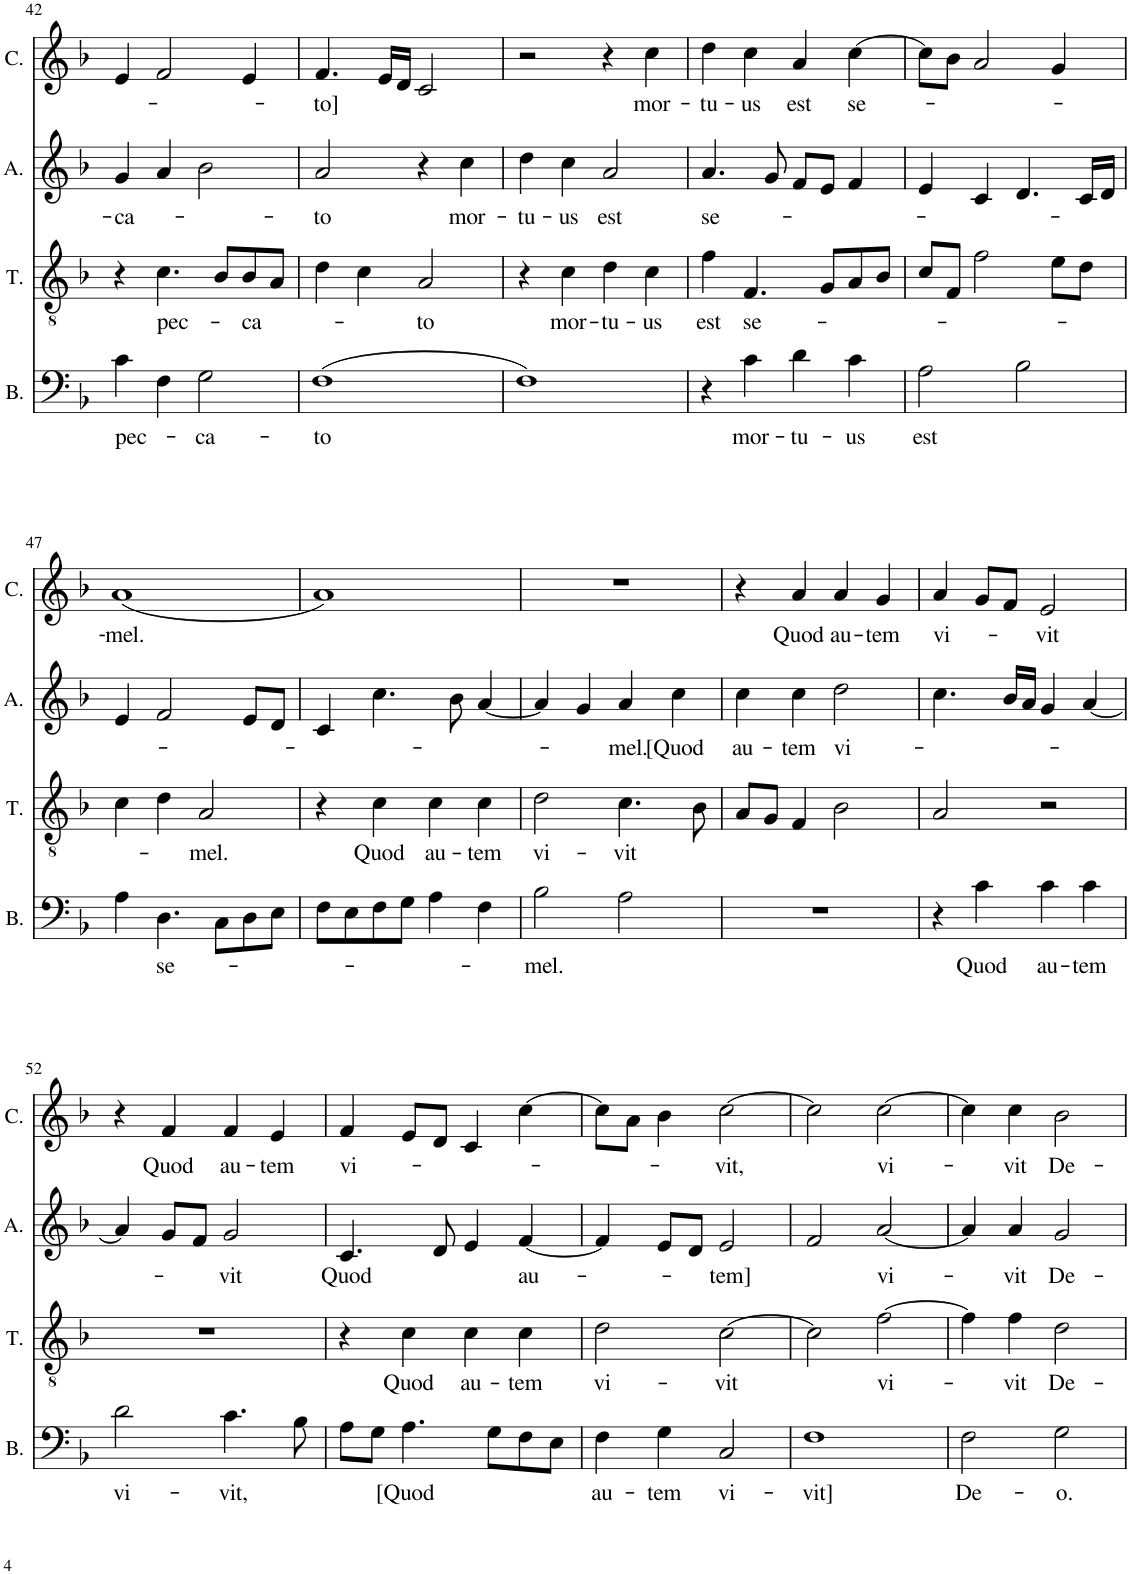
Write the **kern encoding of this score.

**kern	**text	**kern	**text	**kern	**text	**kern	**text
*part4	*part4	*part3	*part3	*part2	*part2	*part1	*part1
*staff4	*staff4	*staff3	*staff3	*staff2	*staff2	*staff1	*staff1
*I"Bassus	*	*I"Tenor	*	*I"Altus	*	*I"Cantus	*
*I'B.	*	*I'T.	*	*I'A.	*	*I'C.	*
!!LO:PB:g=z
*clefF4	*	*clefGv2	*	*clefG2	*	*clefG2	*
*k[b-]	*	*k[b-]	*	*k[b-]	*	*k[b-]	*
*M2/2	*	*M2/2	*	*M2/2	*	*M2/2	*
*met(c|)	*	*met(c|)	*	*met(c|)	*	*met(c|)	*
=42	=42	=42	=42	=42	=42	=42	=42
!	!LO:LY:b	!	!	!	!LO:LY:b	!	!
4c\	pec-	4r	.	4g/	-ca-	4e/	.
!	!	!	!LO:LY:b	!	!	!	!
4F\	.	4.c\	pec-	4a/	.	2f/	.
!	!LO:LY:b	!	!	!	!	!	!
2G\	-ca-	.	.	2b-\	.	.	.
.	.	8B-/L	.	.	.	.	.
!	!	!	!LO:LY:b	!	!	!	!
.	.	8B-/	ca-	.	.	4e/	.
.	.	8A/J	.	.	.	.	.
=43	=43	=43	=43	=43	=43	=43	=43
!	!LO:LY:b	!	!	!	!LO:LY:b	!	!LO:LY:b
(1F	to	4d\	.	2a/	-to	4.f/	-to]
.	.	4c\	.	.	.	.	.
.	.	.	.	.	.	16e/LL	.
.	.	.	.	.	.	16d/JJ	.
!	!	!	!LO:LY:b	!	!	!	!
.	.	2A/	-to	4r	.	2c/	.
!	!	!	!	!	!LO:LY:b	!	!
.	.	.	.	4cc\	mor-	.	.
=44	=44	=44	=44	=44	=44	=44	=44
!	!	!	!	!	!LO:LY:b	!	!
1F)	.	4r	.	4dd\	-tu-	2r	.
!	!	!	!LO:LY:b	!	!LO:LY:b	!	!
.	.	4c\	mor-	4cc\	-us	.	.
!	!	!	!LO:LY:b	!	!LO:LY:b	!	!
.	.	4d\	-tu-	2a/	est	4r	.
!	!	!	!LO:LY:b	!	!	!	!LO:LY:b
.	.	4c\	-us	.	.	4cc\	mor-
=45	=45	=45	=45	=45	=45	=45	=45
!	!	!	!LO:LY:b	!	!LO:LY:b	!	!LO:LY:b
4r	.	4f\	est	4.a/	se-	4dd\	-tu-
!	!LO:LY:b	!	!LO:LY:b	!	!	!	!LO:LY:b
4c\	mor-	4.F/	se-	.	.	4cc\	-us
.	.	.	.	8g/	.	.	.
!	!LO:LY:b	!	!	!	!	!	!LO:LY:b
4d\	-tu-	.	.	8f/L	.	4a/	est
.	.	8G/L	.	8e/J	.	.	.
!	!LO:LY:b	!	!	!	!	!	!LO:LY:b
4c\	-us	8A/	.	4f/	.	[4cc\	se-
.	.	8B-/J	.	.	.	.	.
=46	=46	=46	=46	=46	=46	=46	=46
!	!LO:LY:b	!	!	!	!	!	!
2A\	est	8c/L	.	4e/	.	8cc\L]	.
.	.	8F/J	.	.	.	8b-\J	.
.	.	2f\	.	4c/	.	2a/	.
2B-\	.	.	.	4.d/	.	.	.
.	.	8e\L	.	.	.	4g/	.
.	.	8d\J	.	16c/LL	.	.	.
.	.	.	.	16d/JJ	.	.	.
!!LO:LB:g=z
=47	=47	=47	=47	=47	=47	=47	=47
!	!	!	!	!	!	!	!LO:LY:b
4A\	.	4c\	.	4e/	.	(1a	-mel.
!	!LO:LY:b	!	!	!	!	!	!
4.D\	se-	4d\	.	2f/	.	.	.
!	!	!	!LO:LY:b	!	!	!	!
.	.	2A/	-mel.	.	.	.	.
8C\L	.	.	.	.	.	.	.
8D\	.	.	.	8e/L	.	.	.
8E\J	.	.	.	8d/J	.	.	.
=48	=48	=48	=48	=48	=48	=48	=48
8F\L	.	4r	.	4c/	.	1a)	.
8E\	.	.	.	.	.	.	.
!	!	!	!LO:LY:b	!	!	!	!
8F\	.	4c\	Quod	4.cc\	.	.	.
8G\J	.	.	.	.	.	.	.
!	!	!	!LO:LY:b	!	!	!	!
4A\	.	4c\	au-	.	.	.	.
.	.	.	.	8b-\	.	.	.
!	!	!	!LO:LY:b	!	!	!	!
4F\	.	4c\	-tem	[4a/	.	.	.
=49	=49	=49	=49	=49	=49	=49	=49
!	!LO:LY:b	!	!LO:LY:b	!	!	!	!
2B-\	-mel.	2d\	vi-	4a/]	.	1r	.
.	.	.	.	4g/	.	.	.
!	!	!	!LO:LY:b	!	!LO:LY:b	!	!
2A\	.	4.c\	-vit	4a/	-mel.	.	.
!	!	!	!	!	!LO:LY:b	!	!
.	.	.	.	4cc\	[Quod	.	.
.	.	8B-\	.	.	.	.	.
=50	=50	=50	=50	=50	=50	=50	=50
!	!	!	!	!	!LO:LY:b	!	!
1r	.	8A/L	.	4cc\	au-	4r	.
.	.	8G/J	.	.	.	.	.
!	!	!	!	!	!LO:LY:b	!	!LO:LY:b
.	.	4F/	.	4cc\	-tem	4a/	Quod
!	!	!	!	!	!LO:LY:b	!	!LO:LY:b
.	.	2B-\	.	2dd\	vi-	4a/	au-
!	!	!	!	!	!	!	!LO:LY:b
.	.	.	.	.	.	4g/	-tem
=51	=51	=51	=51	=51	=51	=51	=51
!	!	!	!	!	!	!	!LO:LY:b
4r	.	2A/	.	4.cc\	.	4a/	vi-
!	!LO:LY:b	!	!	!	!	!	!
4c\	Quod	.	.	.	.	8g/L	.
.	.	.	.	16b-/LL	.	8f/J	.
.	.	.	.	16a/JJ	.	.	.
!	!LO:LY:b	!	!	!	!	!	!LO:LY:b
4c\	au-	2r	.	4g/	.	2e/	-vit
!	!LO:LY:b	!	!	!	!	!	!
4c\	-tem	.	.	[4a/	.	.	.
!!LO:LB:g=z
=52	=52	=52	=52	=52	=52	=52	=52
!	!LO:LY:b	!	!	!	!	!	!
2d\	vi-	1r	.	4a/]	.	4r	.
!	!	!	!	!	!	!	!LO:LY:b
.	.	.	.	8g/L	.	4f/	Quod
.	.	.	.	8f/J	.	.	.
!	!LO:LY:b	!	!	!	!LO:LY:b	!	!LO:LY:b
4.c\	-vit,	.	.	2g/	-vit	4f/	au-
!	!	!	!	!	!	!	!LO:LY:b
.	.	.	.	.	.	4e/	-tem
8B-\	.	.	.	.	.	.	.
=53	=53	=53	=53	=53	=53	=53	=53
!	!	!	!	!	!LO:LY:b	!	!LO:LY:b
8A\L	.	4r	.	4.c/	Quod	4f/	vi-
8G\J	.	.	.	.	.	.	.
!	!LO:LY:b	!	!LO:LY:b	!	!	!	!
4.A\	[Quod	4c\	Quod	.	.	8e/L	.
.	.	.	.	8d/	.	8d/J	.
!	!	!	!LO:LY:b	!	!	!	!
.	.	4c\	au-	4e/	.	4c/	.
8G\L	.	.	.	.	.	.	.
!	!	!	!LO:LY:b	!	!LO:LY:b	!	!
8F\	.	4c\	-tem	[4f/	au-	[4cc\	.
8E\J	.	.	.	.	.	.	.
=54	=54	=54	=54	=54	=54	=54	=54
!	!LO:LY:b	!	!LO:LY:b	!	!	!	!
4F\	au-	2d\	vi-	4f/]	.	8cc\L]	.
.	.	.	.	.	.	8a\J	.
!	!LO:LY:b	!	!	!	!	!	!
4G\	-tem	.	.	8e/L	.	4b-\	.
.	.	.	.	8d/J	.	.	.
!	!LO:LY:b	!	!LO:LY:b	!	!LO:LY:b	!	!LO:LY:b
2C/	vi-	[2c\	-vit	2e/	-tem]	[2cc\	-vit,
=55	=55	=55	=55	=55	=55	=55	=55
!	!LO:LY:b	!	!	!	!	!	!
1F	-vit]	2c\]	.	2f/	.	2cc\]	.
!	!	!	!LO:LY:b	!	!LO:LY:b	!	!LO:LY:b
.	.	[2f\	vi-	[2a/	vi-	[2cc\	vi-
=56	=56	=56	=56	=56	=56	=56	=56
!	!LO:LY:b	!	!	!	!	!	!
2F\	De-	4f\]	.	4a/]	.	4cc\]	.
!	!	!	!LO:LY:b	!	!LO:LY:b	!	!LO:LY:b
.	.	4f\	-vit	4a/	-vit	4cc\	-vit
!	!LO:LY:b	!	!LO:LY:b	!	!LO:LY:b	!	!LO:LY:b
2G\	-o.	2d\	De-	2g/	De-	2b-\	De-
=	=	=	=	=	=	=	=
*-	*-	*-	*-	*-	*-	*-	*-
